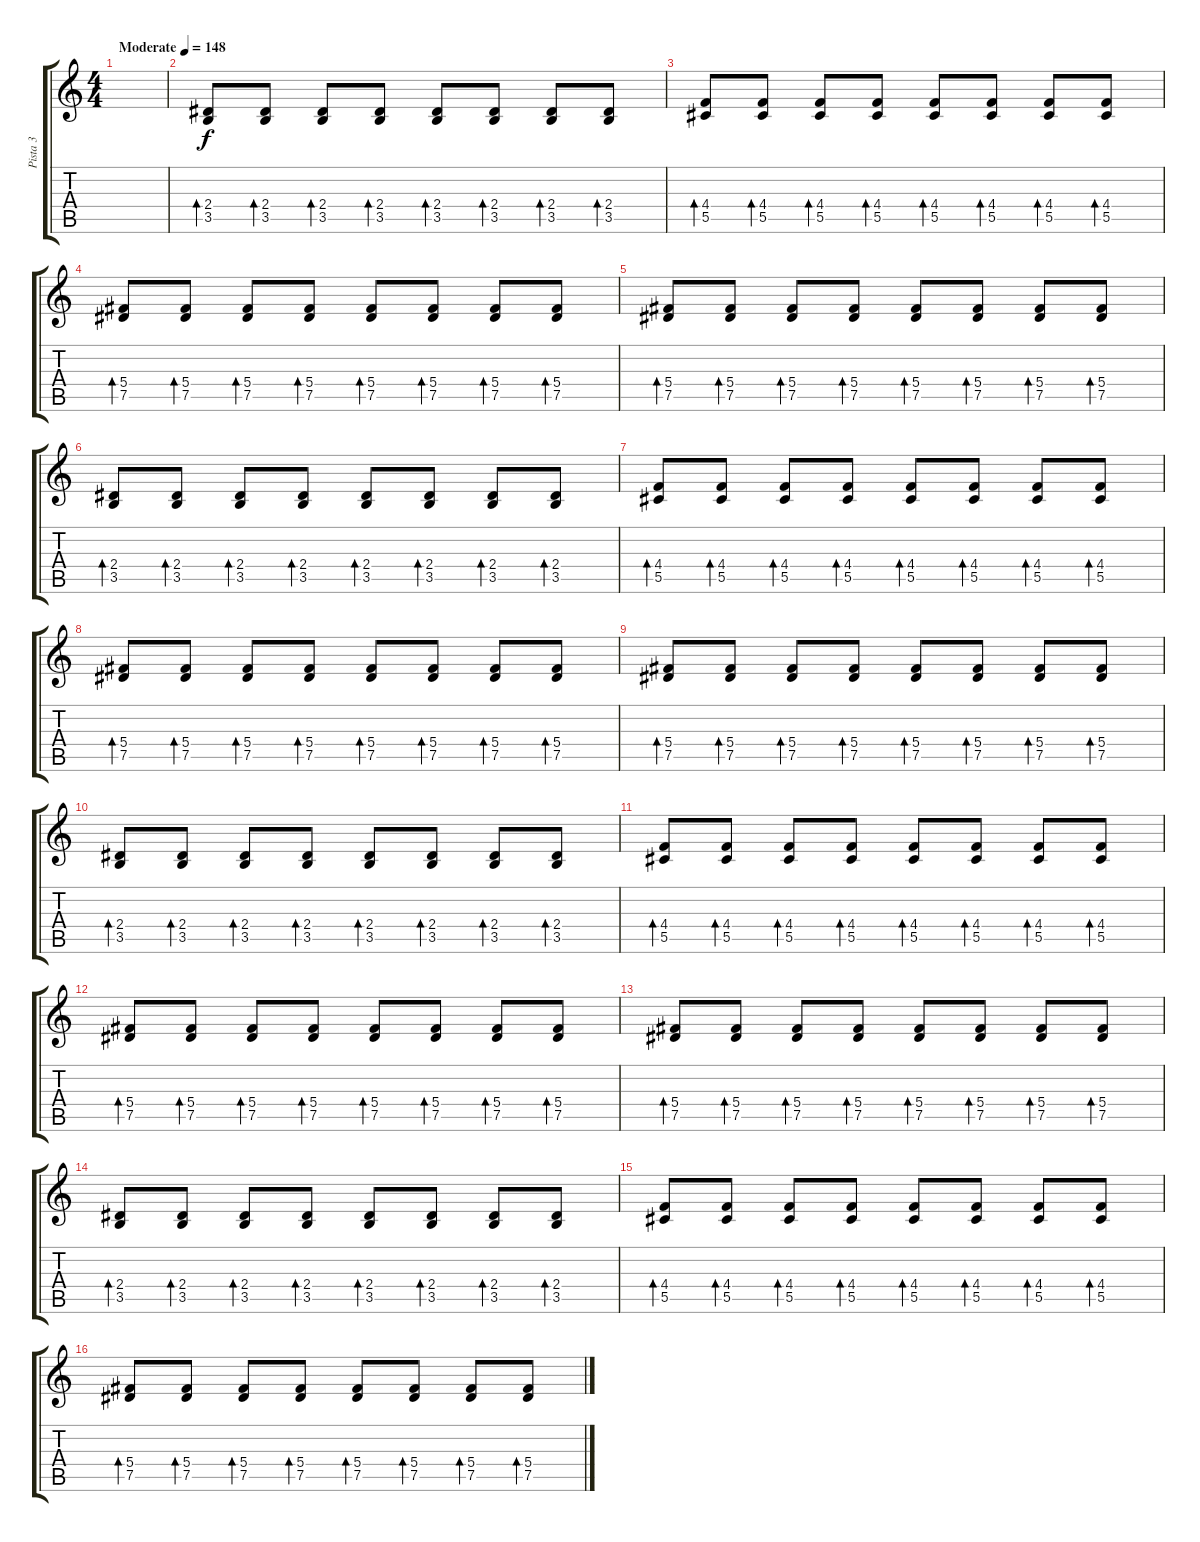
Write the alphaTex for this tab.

\track ("Pista 3" "Pista 3") {instrument distortionguitar}
\staff {score tabs}
\tuning (Eb4 Bb3 Gb3 Db3 Ab2 Db2) {hide}
\ts (4 4)
\tempo (148 "Moderate")
\clef g2
\ks c
|
(2.4 3.5).8{bd 240 volume 11 instrument acousticguitarnylon} (2.4 3.5).8{bd 240} (2.4 3.5).8{bd 240} (2.4 3.5).8{bd 240} (2.4 3.5).8{bd 240} (2.4 3.5).8{bd 240} (2.4 3.5).8{bd 240} (2.4 3.5).8{bd 240} |
(4.4 5.5).8{bd 240} (4.4 5.5).8{bd 240} (4.4 5.5).8{bd 240} (4.4 5.5).8{bd 240} (4.4 5.5).8{bd 240} (4.4 5.5).8{bd 240} (4.4 5.5).8{bd 240} (4.4 5.5).8{bd 240} |
(5.4 7.5).8{bd 240} (5.4 7.5).8{bd 240} (5.4 7.5).8{bd 240} (5.4 7.5).8{bd 240} (5.4 7.5).8{bd 240} (5.4 7.5).8{bd 240} (5.4 7.5).8{bd 240} (5.4 7.5).8{bd 240} |
(5.4 7.5).8{bd 240} (5.4 7.5).8{bd 240} (5.4 7.5).8{bd 240} (5.4 7.5).8{bd 240} (5.4 7.5).8{bd 240} (5.4 7.5).8{bd 240} (5.4 7.5).8{bd 240} (5.4 7.5).8{bd 240} |
(2.4 3.5).8{bd 240} (2.4 3.5).8{bd 240} (2.4 3.5).8{bd 240} (2.4 3.5).8{bd 240} (2.4 3.5).8{bd 240} (2.4 3.5).8{bd 240} (2.4 3.5).8{bd 240} (2.4 3.5).8{bd 240} |
(4.4 5.5).8{bd 240} (4.4 5.5).8{bd 240} (4.4 5.5).8{bd 240} (4.4 5.5).8{bd 240} (4.4 5.5).8{bd 240} (4.4 5.5).8{bd 240} (4.4 5.5).8{bd 240} (4.4 5.5).8{bd 240} |
(5.4 7.5).8{bd 240} (5.4 7.5).8{bd 240} (5.4 7.5).8{bd 240} (5.4 7.5).8{bd 240} (5.4 7.5).8{bd 240} (5.4 7.5).8{bd 240} (5.4 7.5).8{bd 240} (5.4 7.5).8{bd 240} |
(5.4 7.5).8{bd 240} (5.4 7.5).8{bd 240} (5.4 7.5).8{bd 240} (5.4 7.5).8{bd 240} (5.4 7.5).8{bd 240} (5.4 7.5).8{bd 240} (5.4 7.5).8{bd 240} (5.4 7.5).8{bd 240} |
(2.4 3.5).8{bd 240} (2.4 3.5).8{bd 240} (2.4 3.5).8{bd 240} (2.4 3.5).8{bd 240} (2.4 3.5).8{bd 240} (2.4 3.5).8{bd 240} (2.4 3.5).8{bd 240} (2.4 3.5).8{bd 240} |
(4.4 5.5).8{bd 240} (4.4 5.5).8{bd 240} (4.4 5.5).8{bd 240} (4.4 5.5).8{bd 240} (4.4 5.5).8{bd 240} (4.4 5.5).8{bd 240} (4.4 5.5).8{bd 240} (4.4 5.5).8{bd 240} |
(5.4 7.5).8{bd 240} (5.4 7.5).8{bd 240} (5.4 7.5).8{bd 240} (5.4 7.5).8{bd 240} (5.4 7.5).8{bd 240} (5.4 7.5).8{bd 240} (5.4 7.5).8{bd 240} (5.4 7.5).8{bd 240} |
(5.4 7.5).8{bd 240} (5.4 7.5).8{bd 240} (5.4 7.5).8{bd 240} (5.4 7.5).8{bd 240} (5.4 7.5).8{bd 240} (5.4 7.5).8{bd 240} (5.4 7.5).8{bd 240} (5.4 7.5).8{bd 240} |
(2.4 3.5).8{bd 240} (2.4 3.5).8{bd 240} (2.4 3.5).8{bd 240} (2.4 3.5).8{bd 240} (2.4 3.5).8{bd 240} (2.4 3.5).8{bd 240} (2.4 3.5).8{bd 240} (2.4 3.5).8{bd 240} |
(4.4 5.5).8{bd 240} (4.4 5.5).8{bd 240} (4.4 5.5).8{bd 240} (4.4 5.5).8{bd 240} (4.4 5.5).8{bd 240} (4.4 5.5).8{bd 240} (4.4 5.5).8{bd 240} (4.4 5.5).8{bd 240} |
(5.4 7.5).8{bd 240} (5.4 7.5).8{bd 240} (5.4 7.5).8{bd 240} (5.4 7.5).8{bd 240} (5.4 7.5).8{bd 240} (5.4 7.5).8{bd 240} (5.4 7.5).8{bd 240} (5.4 7.5).8{bd 240}
